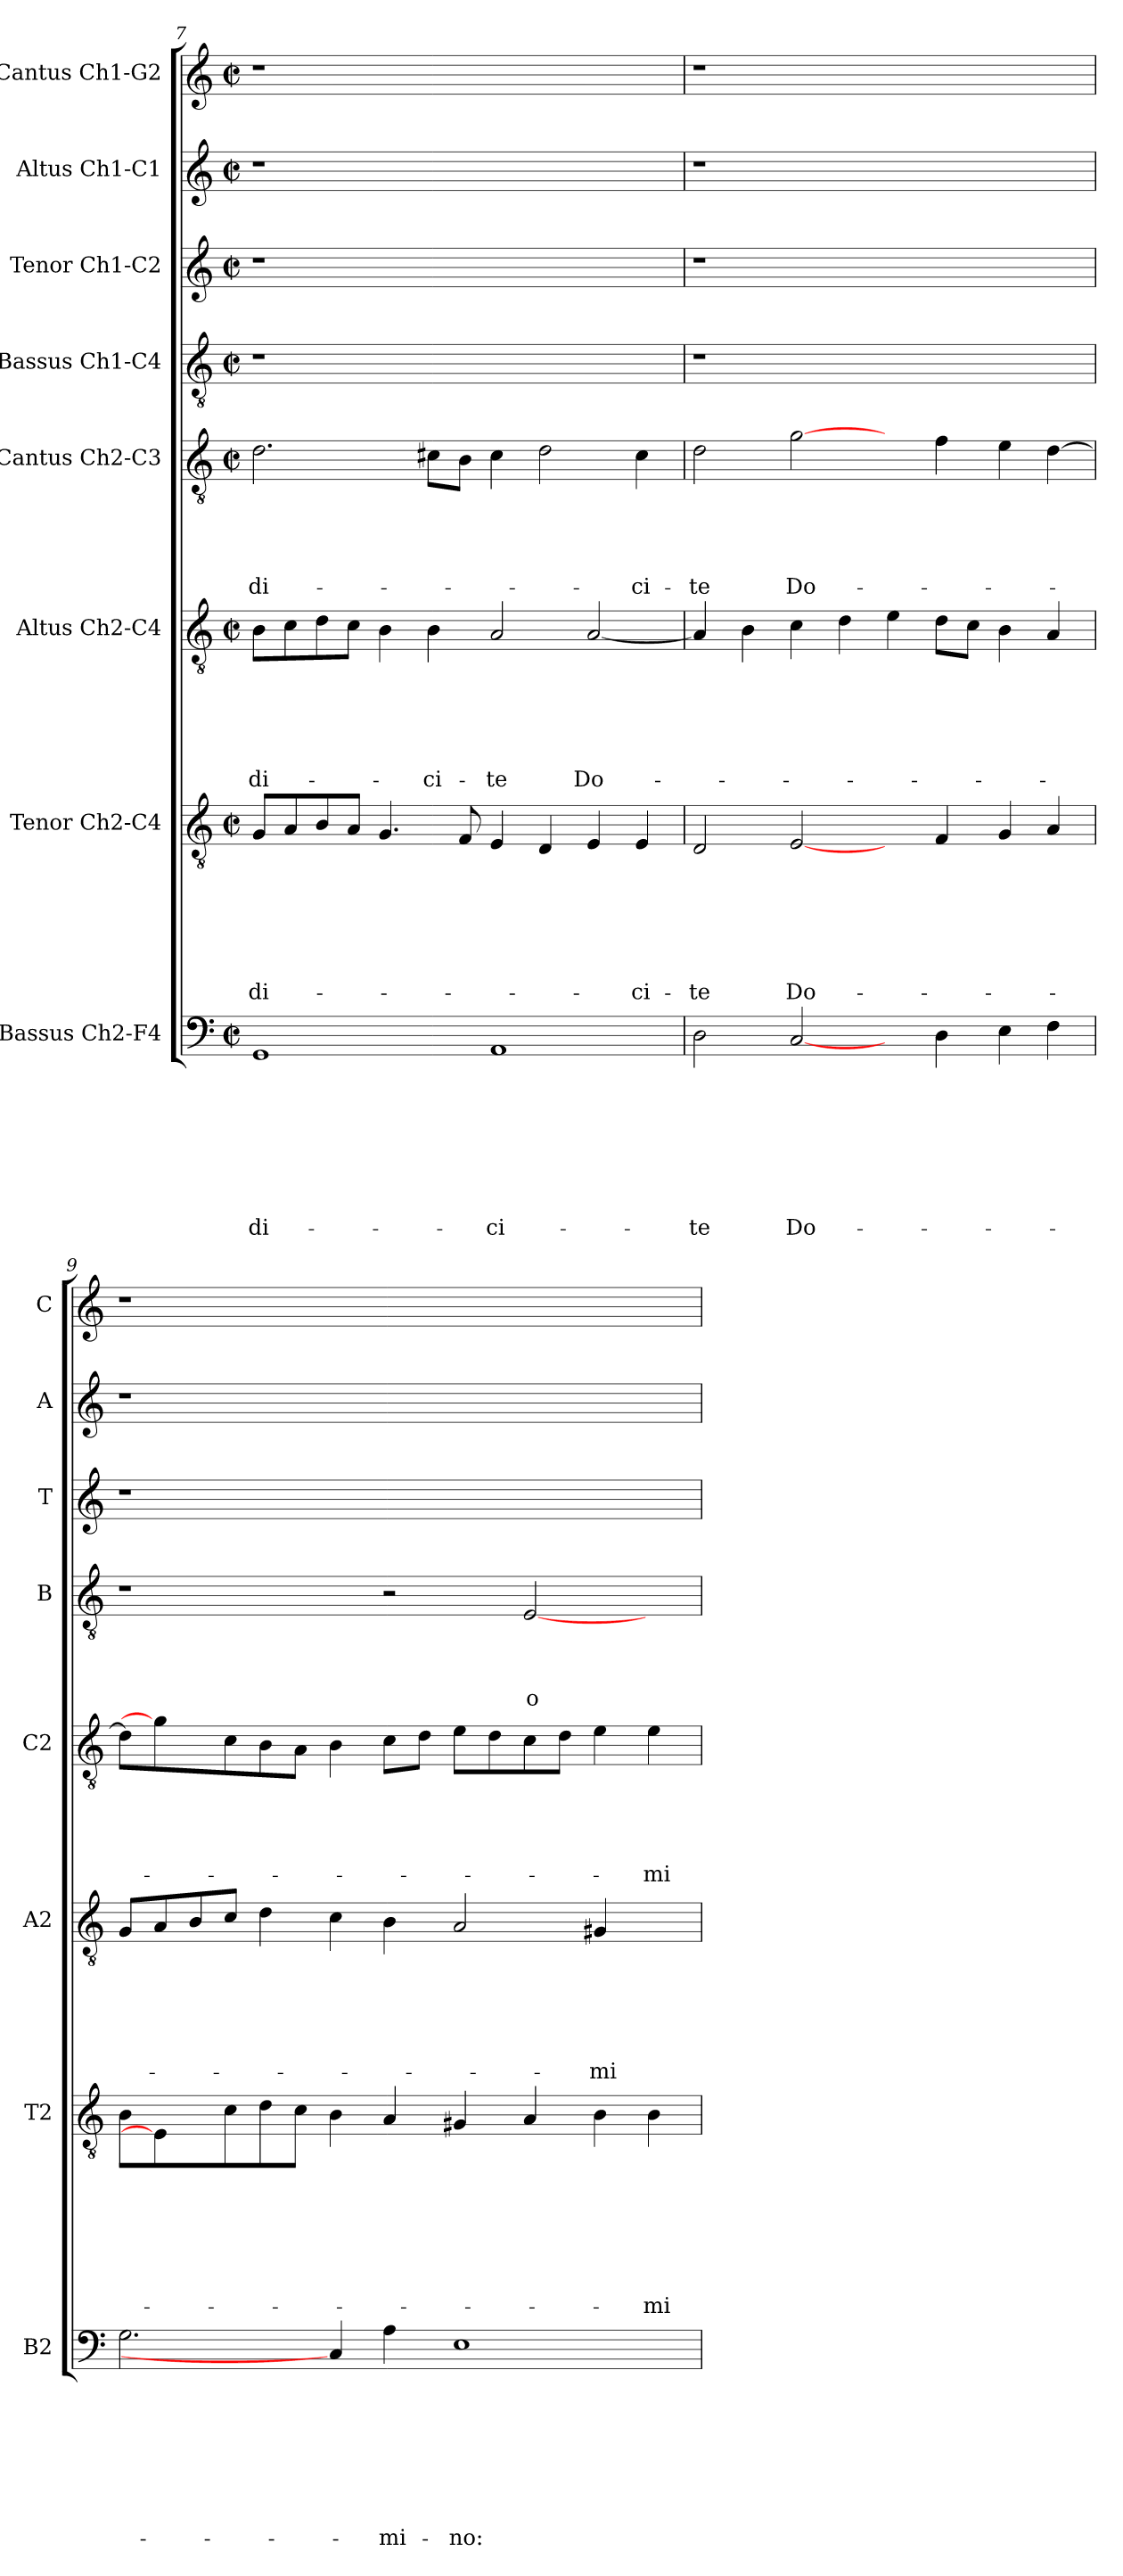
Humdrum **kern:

**kern	**text	**text	**text	**text	**text	**text	**text	**text	**kern	**text	**text	**text	**text	**text	**text	**text	**kern	**text	**text	**text	**text	**text	**text	**kern	**text	**text	**text	**text	**text	**kern	**text	**text	**text	**text	**kern	**kern	**kern
*part8	*part8	*part8	*part8	*part8	*part8	*part8	*part8	*part8	*part7	*part7	*part7	*part7	*part7	*part7	*part7	*part7	*part6	*part6	*part6	*part6	*part6	*part6	*part6	*part5	*part5	*part5	*part5	*part5	*part5	*part4	*part4	*part4	*part4	*part4	*part3	*part2	*part1
*staff8	*staff8	*staff8	*staff8	*staff8	*staff8	*staff8	*staff8	*staff8	*staff7	*staff7	*staff7	*staff7	*staff7	*staff7	*staff7	*staff7	*staff6	*staff6	*staff6	*staff6	*staff6	*staff6	*staff6	*staff5	*staff5	*staff5	*staff5	*staff5	*staff5	*staff4	*staff4	*staff4	*staff4	*staff4	*staff3	*staff2	*staff1
*I"Bassus Ch2-F4	*	*	*	*	*	*	*	*	*I"Tenor Ch2-C4	*	*	*	*	*	*	*	*I"Altus Ch2-C4	*	*	*	*	*	*	*I"Cantus Ch2-C3	*	*	*	*	*	*I"Bassus Ch1-C4	*	*	*	*	*I"Tenor Ch1-C2	*I"Altus Ch1-C1	*I"Cantus Ch1-G2
*I'B2	*	*	*	*	*	*	*	*	*I'T2	*	*	*	*	*	*	*	*I'A2	*	*	*	*	*	*	*I'C2	*	*	*	*	*	*I'B	*	*	*	*	*I'T	*I'A	*I'C
*clefF4	*	*	*	*	*	*	*	*	*clefGv2	*	*	*	*	*	*	*	*clefGv2	*	*	*	*	*	*	*clefGv2	*	*	*	*	*	*clefGv2	*	*	*	*	*clefG2	*clefG2	*clefG2
*k[]	*	*	*	*	*	*	*	*	*k[]	*	*	*	*	*	*	*	*k[]	*	*	*	*	*	*	*k[]	*	*	*	*	*	*k[]	*	*	*	*	*k[]	*k[]	*k[]
*C:	*	*	*	*	*	*	*	*	*C:	*	*	*	*	*	*	*	*C:	*	*	*	*	*	*	*C:	*	*	*	*	*	*C:	*	*	*	*	*C:	*C:	*C:
*M2/2	*	*	*	*	*	*	*	*	*M2/2	*	*	*	*	*	*	*	*M2/2	*	*	*	*	*	*	*M2/2	*	*	*	*	*	*M2/2	*	*	*	*	*M2/2	*M2/2	*M2/2
*met(c|)	*	*	*	*	*	*	*	*	*met(c|)	*	*	*	*	*	*	*	*met(c|)	*	*	*	*	*	*	*met(c|)	*	*	*	*	*	*met(c|)	*	*	*	*	*met(c|)	*met(c|)	*met(c|)
=7	=7	=7	=7	=7	=7	=7	=7	=7	=7	=7	=7	=7	=7	=7	=7	=7	=7	=7	=7	=7	=7	=7	=7	=7	=7	=7	=7	=7	=7	=7	=7	=7	=7	=7	=7	=7	=7
!	!	!	!	!	!	!	!	!LO:LY:b	!	!	!	!	!	!	!	!LO:LY:b	!	!	!	!	!	!	!LO:LY:b	!	!	!	!	!	!LO:LY:b	!	!	!	!	!	!	!	!
1GG	.	.	.	.	.	.	.	-di-	8G/L	.	.	.	.	.	.	-di-	8B\L	.	.	.	.	.	-di-	2.d\	.	.	.	.	-di-	1r	.	.	.	.	1r	1r	1r
.	.	.	.	.	.	.	.	.	8A/	.	.	.	.	.	.	.	8c\	.	.	.	.	.	.	.	.	.	.	.	.	.	.	.	.	.	.	.	.
.	.	.	.	.	.	.	.	.	8B/	.	.	.	.	.	.	.	8d\	.	.	.	.	.	.	.	.	.	.	.	.	.	.	.	.	.	.	.	.
.	.	.	.	.	.	.	.	.	8A/J	.	.	.	.	.	.	.	8c\J	.	.	.	.	.	.	.	.	.	.	.	.	.	.	.	.	.	.	.	.
.	.	.	.	.	.	.	.	.	4.G/	.	.	.	.	.	.	.	4B\	.	.	.	.	.	.	.	.	.	.	.	.	.	.	.	.	.	.	.	.
!	!	!	!	!	!	!	!	!	!	!	!	!	!	!	!	!	!	!	!	!	!	!	!LO:LY:b	!	!	!	!	!	!	!	!	!	!	!	!	!	!
.	.	.	.	.	.	.	.	.	.	.	.	.	.	.	.	.	4B\	.	.	.	.	.	-ci-	8c#X\L	.	.	.	.	.	.	.	.	.	.	.	.	.
.	.	.	.	.	.	.	.	.	8F/	.	.	.	.	.	.	.	.	.	.	.	.	.	.	8B\J	.	.	.	.	.	.	.	.	.	.	.	.	.
!	!	!	!	!	!	!	!	!LO:LY:b	!	!	!	!	!	!	!	!	!	!	!	!	!	!	!LO:LY:b	!	!	!	!	!	!	!	!	!	!	!	!	!	!
1AA	.	.	.	.	.	.	.	-ci-	4E/	.	.	.	.	.	.	.	2A/	.	.	.	.	.	-te	4c#\	.	.	.	.	.	1ryy	.	.	.	.	1ryy	1ryy	1ryy
.	.	.	.	.	.	.	.	.	4D/	.	.	.	.	.	.	.	.	.	.	.	.	.	.	2d\	.	.	.	.	.	.	.	.	.	.	.	.	.
!	!	!	!	!	!	!	!	!	!	!	!	!	!	!	!	!	!	!	!	!	!	!	!LO:LY:b	!	!	!	!	!	!	!	!	!	!	!	!	!	!
.	.	.	.	.	.	.	.	.	4E/	.	.	.	.	.	.	.	[2A/	.	.	.	.	.	Do-	.	.	.	.	.	.	.	.	.	.	.	.	.	.
!	!	!	!	!	!	!	!	!	!	!	!	!	!	!	!	!LO:LY:b	!	!	!	!	!	!	!	!	!	!	!	!	!LO:LY:b	!	!	!	!	!	!	!	!
.	.	.	.	.	.	.	.	.	4E/	.	.	.	.	.	.	-ci-	.	.	.	.	.	.	.	4c#\	.	.	.	.	-ci-	.	.	.	.	.	.	.	.
=8	=8	=8	=8	=8	=8	=8	=8	=8	=8	=8	=8	=8	=8	=8	=8	=8	=8	=8	=8	=8	=8	=8	=8	=8	=8	=8	=8	=8	=8	=8	=8	=8	=8	=8	=8	=8	=8
!	!	!	!	!	!	!	!	!LO:LY:b	!	!	!	!	!	!	!	!LO:LY:b	!	!	!	!	!	!	!	!	!	!	!	!	!LO:LY:b	!	!	!	!	!	!	!	!
2D\	.	.	.	.	.	.	.	-te	2D/	.	.	.	.	.	.	-te	4A/]	.	.	.	.	.	.	2d\	.	.	.	.	-te	1r	.	.	.	.	1r	1r	1r
.	.	.	.	.	.	.	.	.	.	.	.	.	.	.	.	.	4B\	.	.	.	.	.	.	.	.	.	.	.	.	.	.	.	.	.	.	.	.
!	!	!	!	!	!	!	!	!LO:LY:b	!	!	!	!	!	!	!	!LO:LY:b	!	!	!	!	!	!	!	!	!	!	!	!	!LO:LY:b	!	!	!	!	!	!	!	!
[2C/	.	.	.	.	.	.	.	Do-	[2E/	.	.	.	.	.	.	Do-	4c\	.	.	.	.	.	.	[2g\	.	.	.	.	Do-	.	.	.	.	.	.	.	.
.	.	.	.	.	.	.	.	.	.	.	.	.	.	.	.	.	4d\	.	.	.	.	.	.	.	.	.	.	.	.	.	.	.	.	.	.	.	.
4ryy	.	.	.	.	.	.	.	.	4ryy	.	.	.	.	.	.	.	4e\	.	.	.	.	.	.	4ryy	.	.	.	.	.	1ryy	.	.	.	.	1ryy	1ryy	1ryy
4D\	.	.	.	.	.	.	.	.	4F/	.	.	.	.	.	.	.	8d\L	.	.	.	.	.	.	4f\	.	.	.	.	.	.	.	.	.	.	.	.	.
.	.	.	.	.	.	.	.	.	.	.	.	.	.	.	.	.	8c\J	.	.	.	.	.	.	.	.	.	.	.	.	.	.	.	.	.	.	.	.
4E\	.	.	.	.	.	.	.	.	4G/	.	.	.	.	.	.	.	4B\	.	.	.	.	.	.	4e\	.	.	.	.	.	.	.	.	.	.	.	.	.
4F\	.	.	.	.	.	.	.	.	4A/	.	.	.	.	.	.	.	4A/	.	.	.	.	.	.	[4d\	.	.	.	.	.	.	.	.	.	.	.	.	.
!!LO:PB:g=z
=9	=9	=9	=9	=9	=9	=9	=9	=9	=9	=9	=9	=9	=9	=9	=9	=9	=9	=9	=9	=9	=9	=9	=9	=9	=9	=9	=9	=9	=9	=9	=9	=9	=9	=9	=9	=9	=9
2.G\	.	.	.	.	.	.	.	.	8B\L	.	.	.	.	.	.	.	8G/L	.	.	.	.	.	.	8d\L]	.	.	.	.	.	1r	.	.	.	.	1r	1r	1r
.	.	.	.	.	.	.	.	.	4E/]	.	.	.	.	.	.	.	8A/	.	.	.	.	.	.	4g\]	.	.	.	.	.	.	.	.	.	.	.	.	.
.	.	.	.	.	.	.	.	.	.	.	.	.	.	.	.	.	8B/	.	.	.	.	.	.	.	.	.	.	.	.	.	.	.	.	.	.	.	.
.	.	.	.	.	.	.	.	.	8c\	.	.	.	.	.	.	.	8c/J	.	.	.	.	.	.	8c\	.	.	.	.	.	.	.	.	.	.	.	.	.
.	.	.	.	.	.	.	.	.	8d\	.	.	.	.	.	.	.	4d\	.	.	.	.	.	.	8B\	.	.	.	.	.	.	.	.	.	.	.	.	.
.	.	.	.	.	.	.	.	.	8c\J	.	.	.	.	.	.	.	.	.	.	.	.	.	.	8A\J	.	.	.	.	.	.	.	.	.	.	.	.	.
4C/]	.	.	.	.	.	.	.	.	4B\	.	.	.	.	.	.	.	4c\	.	.	.	.	.	.	4B\	.	.	.	.	.	.	.	.	.	.	.	.	.
!	!	!	!	!	!	!	!	!LO:LY:b	!	!	!	!	!	!	!	!	!	!	!	!	!	!	!	!	!	!	!	!	!	!	!	!	!	!	!	!	!
4A\	.	.	.	.	.	.	.	-mi-	4A/	.	.	.	.	.	.	.	4B\	.	.	.	.	.	.	8c\L	.	.	.	.	.	2r	.	.	.	.	1ryy	1ryy	1ryy
.	.	.	.	.	.	.	.	.	.	.	.	.	.	.	.	.	.	.	.	.	.	.	.	8d\J	.	.	.	.	.	.	.	.	.	.	.	.	.
!	!	!	!	!	!	!	!	!LO:LY:b	!	!	!	!	!	!	!	!	!	!	!	!	!	!	!	!	!	!	!	!	!	!	!	!	!	!	!	!	!
1E	.	.	.	.	.	.	.	-no:	4G#X/	.	.	.	.	.	.	.	2A/	.	.	.	.	.	.	8e\L	.	.	.	.	.	.	.	.	.	.	.	.	.
.	.	.	.	.	.	.	.	.	.	.	.	.	.	.	.	.	.	.	.	.	.	.	.	8d\	.	.	.	.	.	.	.	.	.	.	.	.	.
!	!	!	!	!	!	!	!	!	!	!	!	!	!	!	!	!	!	!	!	!	!	!	!	!	!	!	!	!	!	!	!	!	!	!LO:LY:b	!	!	!
.	.	.	.	.	.	.	.	.	4A/	.	.	.	.	.	.	.	.	.	.	.	.	.	.	8c\	.	.	.	.	.	[2E/	.	.	.	o-	.	.	.
.	.	.	.	.	.	.	.	.	.	.	.	.	.	.	.	.	.	.	.	.	.	.	.	8d\J	.	.	.	.	.	.	.	.	.	.	.	.	.
!	!	!	!	!	!	!	!	!	!	!	!	!	!	!	!	!	!	!	!	!	!	!	!LO:LY:b	!	!	!	!	!	!	!	!	!	!	!	!	!	!
.	.	.	.	.	.	.	.	.	4B\	.	.	.	.	.	.	.	4G#X/	.	.	.	.	.	-mi-	4e\	.	.	.	.	.	.	.	.	.	.	.	.	.
!	!	!	!	!	!	!	!	!	!	!	!	!	!	!	!	!LO:LY:b	!	!	!	!	!	!	!	!	!	!	!	!	!LO:LY:b	!	!	!	!	!	!	!	!
.	.	.	.	.	.	.	.	.	4B\	.	.	.	.	.	.	-mi-	4ryy	.	.	.	.	.	.	4e\	.	.	.	.	-mi-	4ryy	.	.	.	.	4ryy	4ryy	4ryy
=	=	=	=	=	=	=	=	=	=	=	=	=	=	=	=	=	=	=	=	=	=	=	=	=	=	=	=	=	=	=	=	=	=	=	=	=	=
*-	*-	*-	*-	*-	*-	*-	*-	*-	*-	*-	*-	*-	*-	*-	*-	*-	*-	*-	*-	*-	*-	*-	*-	*-	*-	*-	*-	*-	*-	*-	*-	*-	*-	*-	*-	*-	*-
